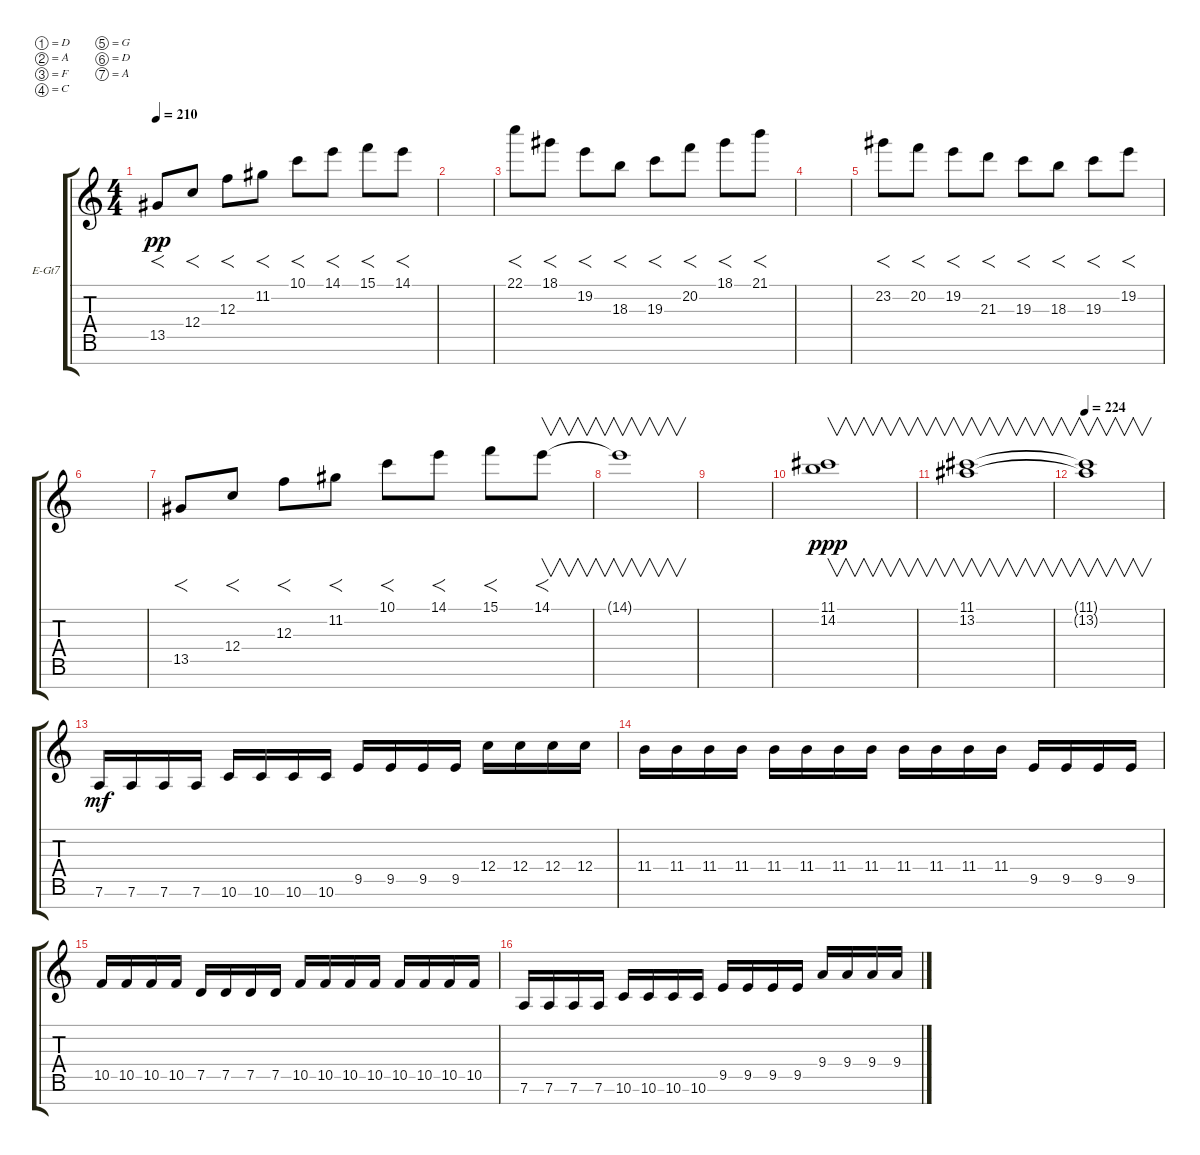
\defaultSystemsLayout 4
\bracketExtendMode groupsimilarinstruments
\firstSystemTrackNameOrientation horizontal
\otherSystemsTrackNameOrientation horizontal
\track ("Electric Guitar" "E-Gt7") {instrument distortionguitar}
\staff {score tabs}
\tuning (D4 A3 F3 C3 G2 D2 A1)
\ts (4 4)
\tempo 210
\clef g2
\ks c
13.5.8{f dy pp} 12.4.8{f} 12.3.8{f} 11.2.8{f} 10.1.8{f} 14.1.8{f} 15.1.8{f} 14.1.8{f} |
|
22.1.8{f} 18.1.8{f} 19.2.8{f} 18.3.8{f} 19.3.8{f} 20.2.8{f} 18.1.8{f} 21.1.8{f} |
|
23.2.8{f} 20.2.8{f beam split} 19.2.8{f} 21.3.8{f} 19.3.8{f} 18.3.8{f} 19.3.8{f} 19.2.8{f} |
|
13.5.8{f} 12.4.8{f} 12.3.8{f} 11.2.8{f} 10.1.8{f} 14.1.8{f} 15.1.8{f} 14.1.8{f v} |
14.1{t}.1{v} |
|
(11.1 14.2).1{v dy ppp} |
(11.1 13.2).1{v} |
\tempo 224
(13.2{t} 11.1{t}).1{v} |
7.6.16{dy mf} 7.6.16 7.6.16 7.6.16 10.6.16 10.6.16 10.6.16 10.6.16 9.5.16 9.5.16 9.5.16 9.5.16 12.4.16 12.4.16 12.4.16 12.4.16 |
11.4.16 11.4.16 11.4.16 11.4.16 11.4.16 11.4.16 11.4.16 11.4.16 11.4.16 11.4.16 11.4.16 11.4.16 9.5.16 9.5.16 9.5.16 9.5.16 |
10.5.16 10.5.16 10.5.16 10.5.16 7.5.16 7.5.16 7.5.16 7.5.16 10.5.16 10.5.16 10.5.16 10.5.16 10.5.16 10.5.16 10.5.16 10.5.16 |
7.6.16 7.6.16 7.6.16 7.6.16 10.6.16 10.6.16 10.6.16 10.6.16 9.5.16 9.5.16 9.5.16 9.5.16 9.4.16 9.4.16 9.4.16 9.4.16
